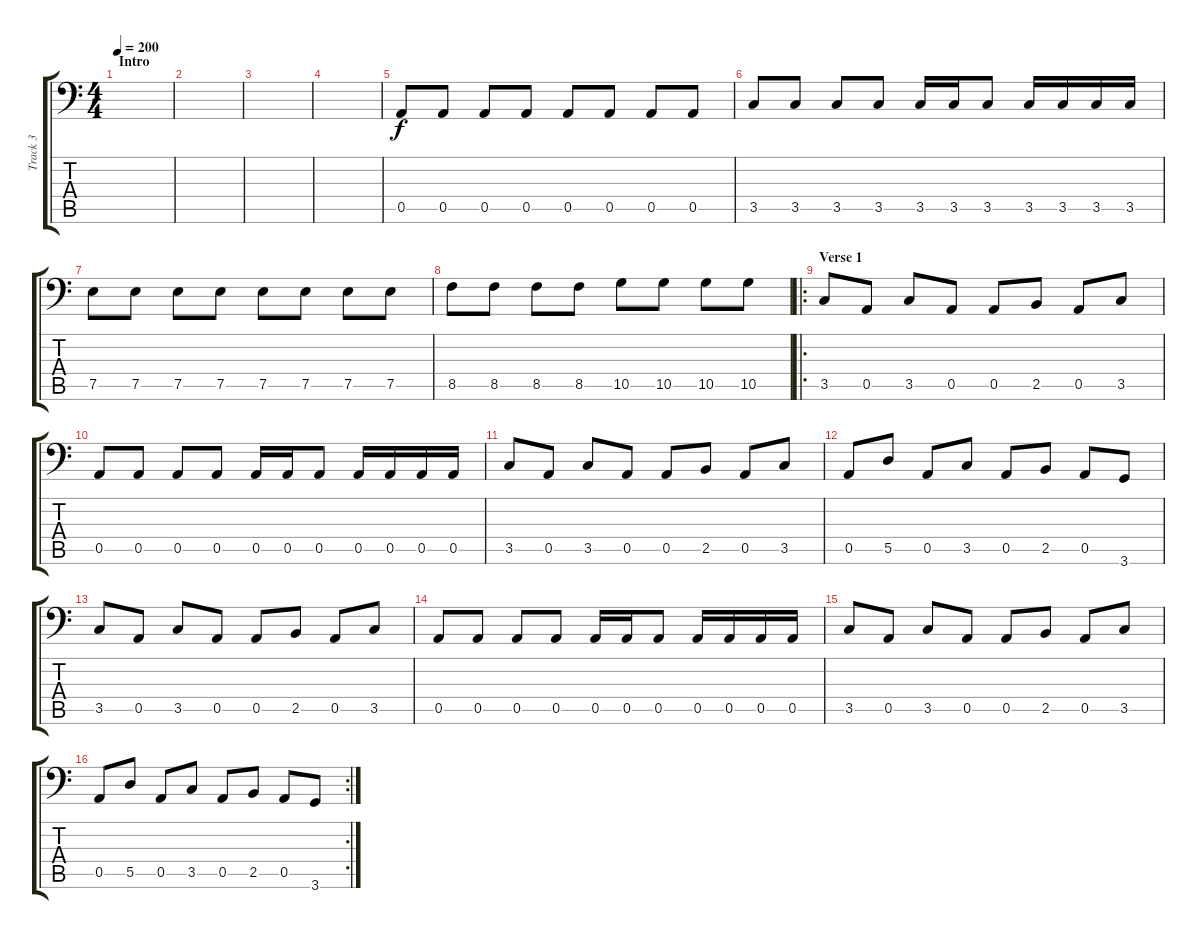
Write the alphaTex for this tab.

\track ("Track 3" "Track 3") {instrument electricbassfinger}
\staff {score tabs}
\tuning (E3 B2 G2 D2 A1 E1) {hide}
\ts (4 4)
\section ("" "Intro")
\tempo 200
\clef f4
\ks c
|
|
|
|
0.5.8 0.5.8 0.5.8 0.5.8 0.5.8 0.5.8 0.5.8 0.5.8 |
3.5.8 3.5.8 3.5.8 3.5.8 3.5.16 3.5.16 3.5.8 3.5.16 3.5.16 3.5.16 3.5.16 |
7.5.8 7.5.8 7.5.8 7.5.8 7.5.8 7.5.8 7.5.8 7.5.8 |
8.5.8 8.5.8 8.5.8 8.5.8 10.5.8 10.5.8 10.5.8 10.5.8 |
\ro
\section ("" "Verse 1")
3.5.8 0.5.8 3.5.8 0.5.8 0.5.8 2.5.8 0.5.8 3.5.8 |
0.5.8 0.5.8 0.5.8 0.5.8 0.5.16 0.5.16 0.5.8 0.5.16 0.5.16 0.5.16 0.5.16 |
3.5.8 0.5.8 3.5.8 0.5.8 0.5.8 2.5.8 0.5.8 3.5.8 |
0.5.8 5.5.8 0.5.8 3.5.8 0.5.8 2.5.8 0.5.8 3.6.8 |
3.5.8 0.5.8 3.5.8 0.5.8 0.5.8 2.5.8 0.5.8 3.5.8 |
0.5.8 0.5.8 0.5.8 0.5.8 0.5.16 0.5.16 0.5.8 0.5.16 0.5.16 0.5.16 0.5.16 |
3.5.8 0.5.8 3.5.8 0.5.8 0.5.8 2.5.8 0.5.8 3.5.8 |
\rc 2
0.5.8 5.5.8 0.5.8 3.5.8 0.5.8 2.5.8 0.5.8 3.6.8
